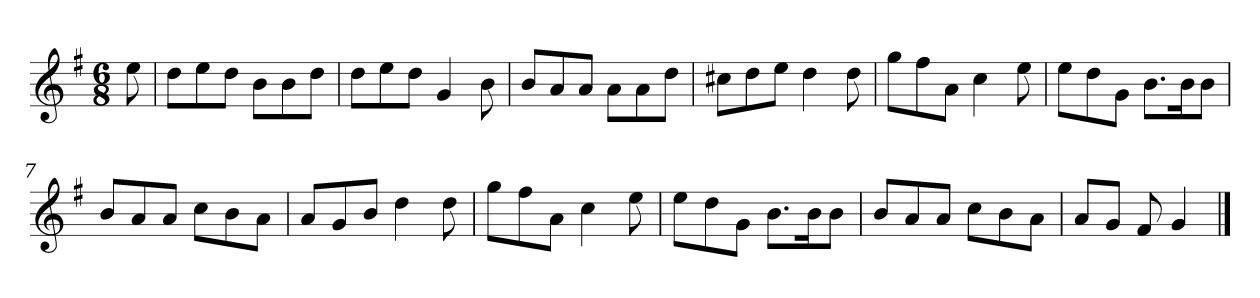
**kern
*part1
*staff1
*k[f#]
*M6/8
*MM120
=
8ee
=1
8ddL
8ee
8ddJ
8bL
8b
8ddJ
=2
8ddL
8ee
8ddJ
4g
8b
=3
8bL
8a
8aJ
8aL
8a
8ddJ
=4
8cc#XL
8dd
8eeJ
4dd
8dd
=5
8ggL
8ff#
8aJ
4cc
8ee
=6
8eeL
8dd
8gJ
8.bL
16bK
8bJ
=7
8bL
8a
8aJ
8ccL
8b
8aJ
=8
8aL
8g
8bJ
4dd
8dd
=9
8ggL
8ff#
8aJ
4cc
8ee
=10
8eeL
8dd
8gJ
8.bL
16bK
8bJ
=11
8bL
8a
8aJ
8ccL
8b
8aJ
=12
8aL
8gJ
8f#
4g
==
*-
